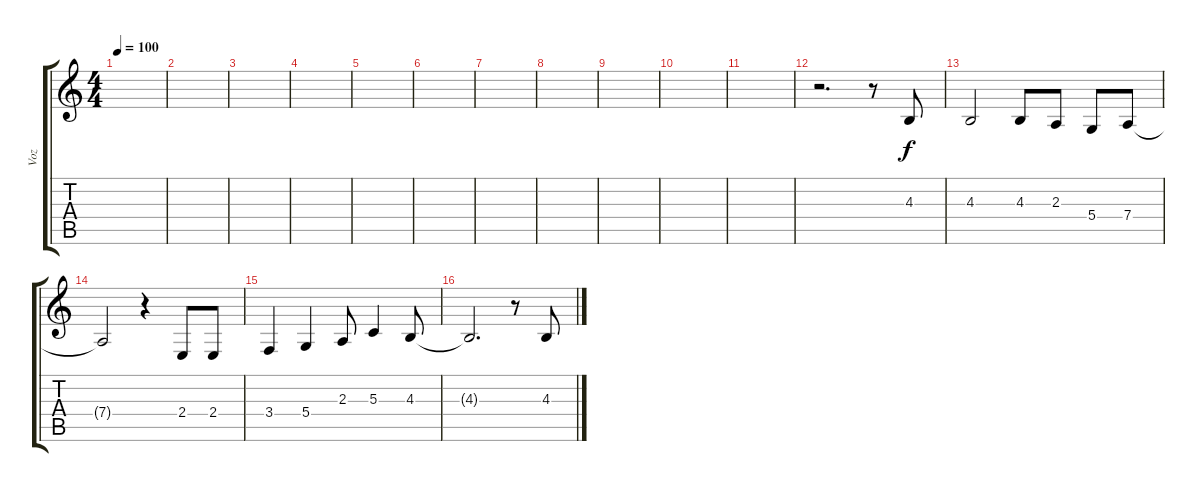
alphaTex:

\track ("Voz" "Voz") {instrument voiceoohs}
\staff {score tabs}
\tuning (E4 B3 G3 D3 A2 E2) {hide}
\ts (4 4)
\tempo 100
\clef g2
\ks c
|
|
|
|
|
|
|
|
|
|
|
r.2{d} r.8 4.3.8 |
4.3.2 4.3.8 2.3.8 5.4.8 7.4.8 |
7.4{t}.2 r.4 2.4.8 2.4.8 |
3.4.4 5.4.4 2.3.8 5.3.4 4.3.8 |
4.3{t}.2{d} r.8 4.3.8
